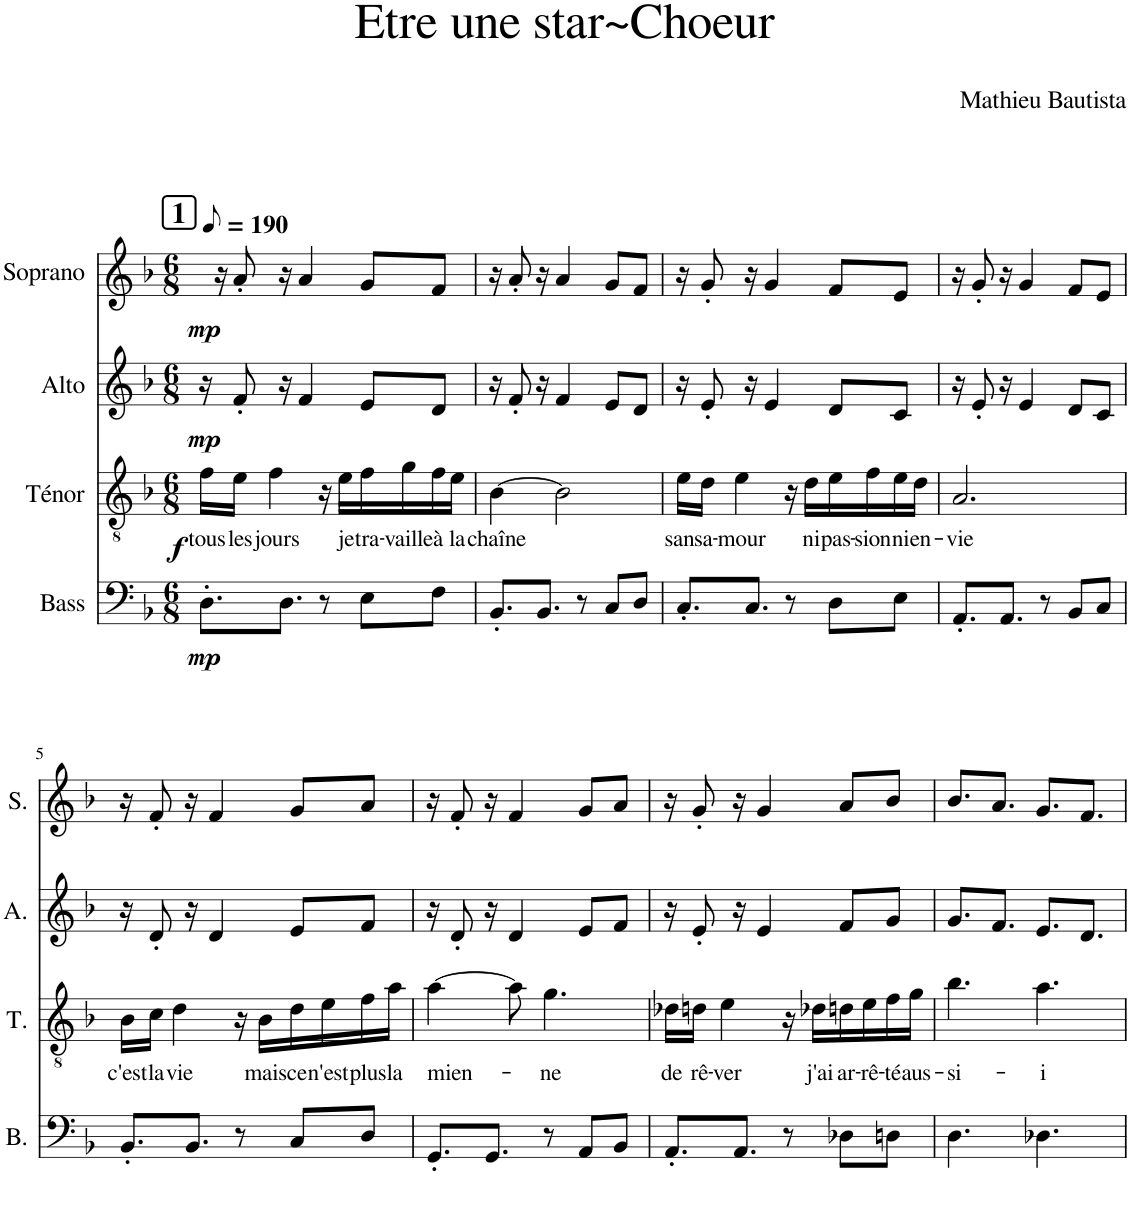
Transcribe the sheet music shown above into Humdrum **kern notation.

**kern	**dynam	**kern	**text	**dynam	**kern	**dynam	**kern	**dynam
*part4	*part4	*part3	*part3	*part3	*part2	*part2	*part1	*part1
*staff4	*staff4	*staff3	*staff3	*staff3	*staff2	*staff2	*staff1	*staff1
*I"Bass	*	*I"Ténor	*	*	*I"Alto	*	*I"Soprano	*
*I'B.	*	*I'T.	*	*	*I'A.	*	*I'S.	*
*clefF4	*	*clefGv2	*	*	*clefG2	*	*clefG2	*
*k[b-]	*	*k[b-]	*	*	*k[b-]	*	*k[b-]	*
*M6/8	*	*M6/8	*	*	*M6/8	*	*M6/8	*
*MM95	*	*MM95	*	*	*MM95	*	*MM95	*
!!LO:REH:place=s1:a:B:cj:fs=14:t=1
=1	=1	=1	=1	=1	=1	=1	=1	=1
!	!LO:DY:b	!	!LO:LY:b	!LO:DY:b	!	!LO:DY:b	!	!LO:DY:b
8.D'\L	mp	16f\LL	tous	f	16r	mp	16r	mp
!	!	!	!LO:LY:b	!	!	!	!	!
.	.	16e\JJ	les	.	8f'/	.	8a'/	.
!	!	!	!LO:LY:b	!	!	!	!	!
.	.	4f\	jours	.	.	.	.	.
8.D\J	.	.	.	.	16r	.	16r	.
.	.	.	.	.	4f/	.	4a/	.
8r	.	16r	.	.	.	.	.	.
!	!	!	!LO:LY:b	!	!	!	!	!
.	.	16e\LL	je	.	.	.	.	.
!	!	!	!LO:LY:b	!	!	!	!	!
8E\L	.	16f\	tra-	.	8e/L	.	8g/L	.
!	!	!	!LO:LY:b	!	!	!	!	!
.	.	16g\	-vaille	.	.	.	.	.
!	!	!	!LO:LY:b	!	!	!	!	!
8F\J	.	16f\	à	.	8d/J	.	8f/J	.
!	!	!	!LO:LY:b	!	!	!	!	!
.	.	16e\JJ	la	.	.	.	.	.
=2	=2	=2	=2	=2	=2	=2	=2	=2
!	!	!	!LO:LY:b	!	!	!	!	!
8.BB-'/L	.	[4B-\	chaîne	.	16r	.	16r	.
.	.	.	.	.	8f'/	.	8a'/	.
8.BB-/J	.	.	.	.	16r	.	16r	.
.	.	2B-\]	.	.	4f/	.	4a/	.
8r	.	.	.	.	.	.	.	.
8C/L	.	.	.	.	8e/L	.	8g/L	.
8D/J	.	.	.	.	8d/J	.	8f/J	.
=3	=3	=3	=3	=3	=3	=3	=3	=3
!	!	!	!LO:LY:b	!	!	!	!	!
8.C'/L	.	16e\LL	sans	.	16r	.	16r	.
!	!	!	!LO:LY:b	!	!	!	!	!
.	.	16d\JJ	a-	.	8e'/	.	8g'/	.
!	!	!	!LO:LY:b	!	!	!	!	!
.	.	4e\	-mour	.	.	.	.	.
8.C/J	.	.	.	.	16r	.	16r	.
.	.	.	.	.	4e/	.	4g/	.
8r	.	16r	.	.	.	.	.	.
!	!	!	!LO:LY:b	!	!	!	!	!
.	.	16d\LL	ni	.	.	.	.	.
!	!	!	!LO:LY:b	!	!	!	!	!
8D\L	.	16e\	pas-	.	8d/L	.	8f/L	.
!	!	!	!LO:LY:b	!	!	!	!	!
.	.	16f\	-sion	.	.	.	.	.
!	!	!	!LO:LY:b	!	!	!	!	!
8E\J	.	16e\	ni	.	8c/J	.	8e/J	.
!	!	!	!LO:LY:b	!	!	!	!	!
.	.	16d\JJ	en-	.	.	.	.	.
=4	=4	=4	=4	=4	=4	=4	=4	=4
!	!	!	!LO:LY:b	!	!	!	!	!
8.AA'/L	.	2.A/	-vie	.	16r	.	16r	.
.	.	.	.	.	8e'/	.	8g'/	.
8.AA/J	.	.	.	.	16r	.	16r	.
.	.	.	.	.	4e/	.	4g/	.
8r	.	.	.	.	.	.	.	.
8BB-/L	.	.	.	.	8d/L	.	8f/L	.
8C/J	.	.	.	.	8c/J	.	8e/J	.
!!LO:LB:g=z
=5	=5	=5	=5	=5	=5	=5	=5	=5
!	!	!	!LO:LY:b	!	!	!	!	!
8.BB-'/L	.	16B-\LL	c'est	.	16r	.	16r	.
!	!	!	!LO:LY:b	!	!	!	!	!
.	.	16c\JJ	la	.	8d'/	.	8f'/	.
!	!	!	!LO:LY:b	!	!	!	!	!
.	.	4d\	vie	.	.	.	.	.
8.BB-/J	.	.	.	.	16r	.	16r	.
.	.	.	.	.	4d/	.	4f/	.
8r	.	16r	.	.	.	.	.	.
!	!	!	!LO:LY:b	!	!	!	!	!
.	.	16B-\LL	mais	.	.	.	.	.
!	!	!	!LO:LY:b	!	!	!	!	!
8C/L	.	16d\	ce	.	8e/L	.	8g/L	.
!	!	!	!LO:LY:b	!	!	!	!	!
.	.	16e\	n'est	.	.	.	.	.
!	!	!	!LO:LY:b	!	!	!	!	!
8D/J	.	16f\	plus	.	8f/J	.	8a/J	.
!	!	!	!LO:LY:b	!	!	!	!	!
.	.	16a\JJ	la	.	.	.	.	.
=6	=6	=6	=6	=6	=6	=6	=6	=6
!	!	!	!LO:LY:b	!	!	!	!	!
8.GG'/L	.	[4a\	mien-	.	16r	.	16r	.
.	.	.	.	.	8d'/	.	8f'/	.
8.GG/J	.	.	.	.	16r	.	16r	.
.	.	8a\]	.	.	4d/	.	4f/	.
!	!	!	!LO:LY:b	!	!	!	!	!
8r	.	4.g\	-ne	.	.	.	.	.
8AA/L	.	.	.	.	8e/L	.	8g/L	.
8BB-/J	.	.	.	.	8f/J	.	8a/J	.
=7	=7	=7	=7	=7	=7	=7	=7	=7
!	!	!	!LO:LY:b	!	!	!	!	!
8.AA'/L	.	16d-X\LL	de	.	16r	.	16r	.
!	!	!	!LO:LY:b	!	!	!	!	!
.	.	16dn\JJ	rê-	.	8e'/	.	8g'/	.
!	!	!	!LO:LY:b	!	!	!	!	!
.	.	4e\	-ver	.	.	.	.	.
8.AA/J	.	.	.	.	16r	.	16r	.
.	.	.	.	.	4e/	.	4g/	.
8r	.	16r	.	.	.	.	.	.
!	!	!	!LO:LY:b	!	!	!	!	!
.	.	16d-X\LL	j'ai	.	.	.	.	.
!	!	!	!LO:LY:b	!	!	!	!	!
8D-X\L	.	16dn\	ar-	.	8f/L	.	8a/L	.
!	!	!	!LO:LY:b	!	!	!	!	!
.	.	16e\	-rê-	.	.	.	.	.
!	!	!	!LO:LY:b	!	!	!	!	!
8Dn\J	.	16f\	-té	.	8g/J	.	8b-/J	.
!	!	!	!LO:LY:b	!	!	!	!	!
.	.	16g\JJ	aus-	.	.	.	.	.
=8	=8	=8	=8	=8	=8	=8	=8	=8
!	!	!	!LO:LY:b	!	!	!	!	!
4.D\	.	4.b-\	-si-	.	8.g/L	.	8.b-/L	.
.	.	.	.	.	8.f/J	.	8.a/J	.
!	!	!	!LO:LY:b	!	!	!	!	!
4.D-X\	.	4.a\	-i	.	8.e/L	.	8.g/L	.
.	.	.	.	.	8.d/J	.	8.f/J	.
=	=	=	=	=	=	=	=	=
*-	*-	*-	*-	*-	*-	*-	*-	*-
